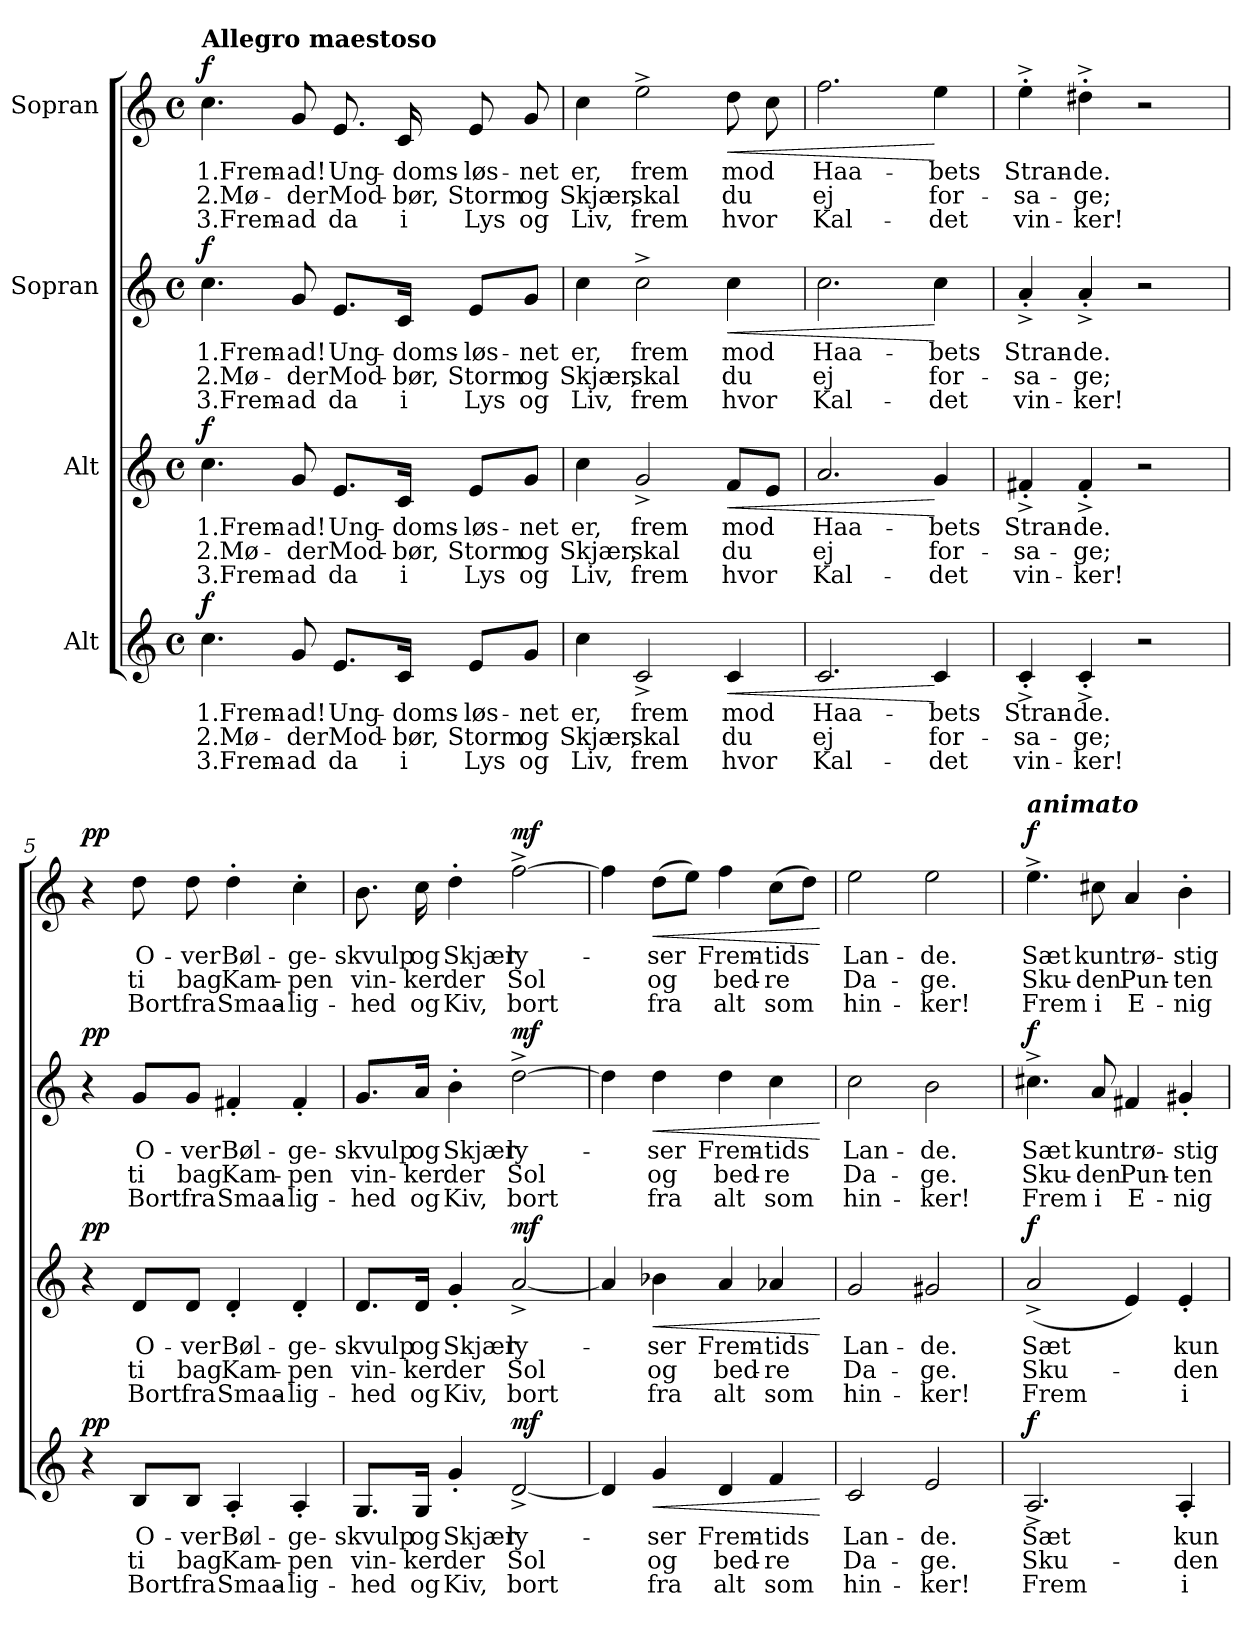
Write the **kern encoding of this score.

**kern	**text	**text	**text	**dynam	**kern	**text	**text	**text	**dynam	**kern	**text	**text	**text	**dynam	**kern	**text	**text	**text	**dynam
*part4	*part4	*part4	*part4	*part4	*part3	*part3	*part3	*part3	*part3	*part2	*part2	*part2	*part2	*part2	*part1	*part1	*part1	*part1	*part1
*staff4	*staff4	*staff4	*staff4	*staff4	*staff3	*staff3	*staff3	*staff3	*staff3	*staff2	*staff2	*staff2	*staff2	*staff2	*staff1	*staff1	*staff1	*staff1	*staff1
*I"Alt	*	*	*	*	*I"Alt	*	*	*	*	*I"Sopran	*	*	*	*	*I"Sopran	*	*	*	*
*clefG2	*	*	*	*	*clefG2	*	*	*	*	*clefG2	*	*	*	*	*clefG2	*	*	*	*
*k[]	*	*	*	*	*k[]	*	*	*	*	*k[]	*	*	*	*	*k[]	*	*	*	*
*M4/4	*	*	*	*	*M4/4	*	*	*	*	*M4/4	*	*	*	*	*M4/4	*	*	*	*
*met(c)	*	*	*	*	*met(c)	*	*	*	*	*met(c)	*	*	*	*	*met(c)	*	*	*	*
=1	=1	=1	=1	=1	=1	=1	=1	=1	=1	=1	=1	=1	=1	=1	=1	=1	=1	=1	=1
!	!	!	!	!	!	!	!	!	!	!	!	!	!	!	!LO:TX:a:B:t=Allegro maestoso	!	!	!	!
!	!	!	!	!LO:DY:a	!	!	!	!	!LO:DY:a	!	!	!	!	!LO:DY:a	!	!	!	!	!LO:DY:a
4.cc\	1.Frem-	2.Mø-	3.Frem-	f	4.cc\	1.Frem-	2.Mø-	3.Frem-	f	4.cc\	1.Frem-	2.Mø-	3.Frem-	f	4.cc\	1.Frem-	2.Mø-	3.Frem-	f
8g/	-ad!	-der	-ad	.	8g/	-ad!	-der	-ad	.	8g/	-ad!	-der	-ad	.	8g/	-ad!	-der	-ad	.
8.e/L	Ung-	Mod-	da	.	8.e/L	Ung-	Mod-	da	.	8.e/L	Ung-	Mod-	da	.	8.e/	Ung-	Mod-	da	.
16c/Jk	-doms-	-bør,	i	.	16c/Jk	-doms-	-bør,	i	.	16c/Jk	-doms-	-bør,	i	.	16c/	-doms-	-bør,	i	.
8e/L	-løs-	Storm	Lys	.	8e/L	-løs-	Storm	Lys	.	8e/L	-løs-	Storm	Lys	.	8e/	-løs-	Storm	Lys	.
8g/J	-net	og	og	.	8g/J	-net	og	og	.	8g/J	-net	og	og	.	8g/	-net	og	og	.
=2	=2	=2	=2	=2	=2	=2	=2	=2	=2	=2	=2	=2	=2	=2	=2	=2	=2	=2	=2
4cc\	er,	Skjær,	Liv,	.	4cc\	er,	Skjær,	Liv,	.	4cc\	er,	Skjær,	Liv,	.	4cc\	er,	Skjær,	Liv,	.
2c^/	frem	skal	frem	.	2g^/	frem	skal	frem	.	2cc^\	frem	skal	frem	.	2ee^\	frem	skal	frem	.
!	!	!	!	!LO:HP:b	!	!	!	!	!LO:HP:b	!	!	!	!	!LO:HP:b	!	!	!	!	!LO:HP:b
4c/	mod	du	hvor	<	8f/L	mod	du	hvor	<	4cc\	mod	du	hvor	<	8dd\	mod	du	hvor	<
.	.	.	.	.	8e/J	.	.	.	.	.	.	.	.	.	8cc\	.	.	.	.
=3	=3	=3	=3	=3	=3	=3	=3	=3	=3	=3	=3	=3	=3	=3	=3	=3	=3	=3	=3
2.c/	Haa-	ej	Kal-	.	2.a/	Haa-	ej	Kal-	.	2.cc\	Haa-	ej	Kal-	.	2.ff\	Haa-	ej	Kal-	.
4c/	-bets	for-	-det	[	4g/	-bets	for-	-det	[	4cc\	-bets	for-	-det	[	4ee\	-bets	for-	-det	[
=4	=4	=4	=4	=4	=4	=4	=4	=4	=4	=4	=4	=4	=4	=4	=4	=4	=4	=4	=4
4c'^/	Stran-	-sa-	vin-	.	4f#X'^/	Stran-	-sa-	vin-	.	4a'^/	Stran-	-sa-	vin-	.	4ee'^\	Stran-	-sa-	vin-	.
4c'^/	-de.	-ge;	-ker!	.	4f#'^/	-de.	-ge;	-ker!	.	4a'^/	-de.	-ge;	-ker!	.	4dd#X'^\	-de.	-ge;	-ker!	.
2r	.	.	.	.	2r	.	.	.	.	2r	.	.	.	.	2r	.	.	.	.
!!LO:LB:g=z
=5	=5	=5	=5	=5	=5	=5	=5	=5	=5	=5	=5	=5	=5	=5	=5	=5	=5	=5	=5
!	!	!	!	!LO:DY:a	!	!	!	!	!LO:DY:a	!	!	!	!	!LO:DY:a	!	!	!	!	!LO:DY:a
4r	.	.	.	pp	4r	.	.	.	pp	4r	.	.	.	pp	4r	.	.	.	pp
8B/L	O-	ti	Bort	.	8d/L	O-	ti	Bort	.	8g/L	O-	ti	Bort	.	8dd\	O-	ti	Bort	.
8B/J	-ver	bag	fra	.	8d/J	-ver	bag	fra	.	8g/J	-ver	bag	fra	.	8dd\	-ver	bag	fra	.
4A'/	Bøl-	Kam-	Smaa-	.	4d'/	Bøl-	Kam-	Smaa-	.	4f#X'/	Bøl-	Kam-	Smaa-	.	4dd'\	Bøl-	Kam-	Smaa-	.
4A'/	-ge-	-pen	-lig-	.	4d'/	-ge-	-pen	-lig-	.	4f#'/	-ge-	-pen	-lig-	.	4cc'\	-ge-	-pen	-lig-	.
=6	=6	=6	=6	=6	=6	=6	=6	=6	=6	=6	=6	=6	=6	=6	=6	=6	=6	=6	=6
8.G/L	-skvulp	vin-	-hed	.	8.d/L	-skvulp	vin-	-hed	.	8.g/L	-skvulp	vin-	-hed	.	8.b\	-skvulp	vin-	-hed	.
16G/Jk	og	-ker	og	.	16d/Jk	og	-ker	og	.	16a/Jk	og	-ker	og	.	16cc\	og	-ker	og	.
4g'/	Skjær	der	Kiv,	.	4g'/	Skjær	der	Kiv,	.	4b'\	Skjær	der	Kiv,	.	4dd'\	Skjær	der	Kiv,	.
!	!	!	!	!LO:DY:a	!	!	!	!	!LO:DY:a	!	!	!	!	!LO:DY:a	!	!	!	!	!LO:DY:a
[2d^/	ly-	Sol	bort	mf	[2a^/	ly-	Sol	bort	mf	[2dd^\	ly-	Sol	bort	mf	[2ff^\	ly-	Sol	bort	mf
=7	=7	=7	=7	=7	=7	=7	=7	=7	=7	=7	=7	=7	=7	=7	=7	=7	=7	=7	=7
4d/]	.	.	.	.	4a/]	.	.	.	.	4dd\]	.	.	.	.	4ff\]	.	.	.	.
!	!	!	!	!LO:HP:b	!	!	!	!	!LO:HP:b	!	!	!	!	!LO:HP:b	!	!	!	!	!LO:HP:b
4g/	-ser	og	fra	<	4b-X\	-ser	og	fra	<	4dd\	-ser	og	fra	<	(8dd\L	-ser	og	fra	<
.	.	.	.	.	.	.	.	.	.	.	.	.	.	.	8ee\J)	.	.	.	.
4d/	Frem-	bed-	alt	.	4a/	Frem-	bed-	alt	.	4dd\	Frem-	bed-	alt	.	4ff\	Frem-	bed-	alt	.
4f/	-tids	-re	som	.	4a-X/	-tids	-re	som	.	4cc\	-tids	-re	som	.	(8cc\L	-tids	-re	som	.
.	.	.	.	.	.	.	.	.	.	.	.	.	.	.	8dd\J)	.	.	.	.
.	.	.	.	[	.	.	.	.	[	.	.	.	.	[	.	.	.	.	[
=8	=8	=8	=8	=8	=8	=8	=8	=8	=8	=8	=8	=8	=8	=8	=8	=8	=8	=8	=8
2c/	Lan-	Da-	hin-	.	2g/	Lan-	Da-	hin-	.	2cc\	Lan-	Da-	hin-	.	2ee\	Lan-	Da-	hin-	.
2e/	-de.	-ge.	-ker!	.	2g#X/	-de.	-ge.	-ker!	.	2b\	-de.	-ge.	-ker!	.	2ee\	-de.	-ge.	-ker!	.
!!LO:PB:g=z
=9	=9	=9	=9	=9	=9	=9	=9	=9	=9	=9	=9	=9	=9	=9	=9	=9	=9	=9	=9
!	!	!	!	!	!	!	!	!	!	!	!	!	!	!	!LO:TX:a:Bi:t=animato	!	!	!	!
!	!	!	!	!LO:DY:a	!	!	!	!	!LO:DY:a	!	!	!	!	!LO:DY:a	!	!	!	!	!LO:DY:a
2.A^/	Sæt	Sku-	Frem	f	(2a^/	Sæt	Sku-	Frem	f	4.cc#X^\	Sæt	Sku-	Frem	f	4.ee^\	Sæt	Sku-	Frem	f
.	.	.	.	.	.	.	.	.	.	8a/	kun	-den	i	.	8cc#X\	kun	-den	i	.
.	.	.	.	.	4e/)	.	.	.	.	4f#X/	trø-	Pun-	E-	.	4a/	trø-	Pun-	E-	.
4A'/	kun	-den	i	.	4e'/	kun	-den	i	.	4g#X'/	-stig	-ten	-nig-	.	4b'\	-stig	-ten	-nig-	.
=	=	=	=	=	=	=	=	=	=	=	=	=	=	=	=	=	=	=	=
*-	*-	*-	*-	*-	*-	*-	*-	*-	*-	*-	*-	*-	*-	*-	*-	*-	*-	*-	*-
